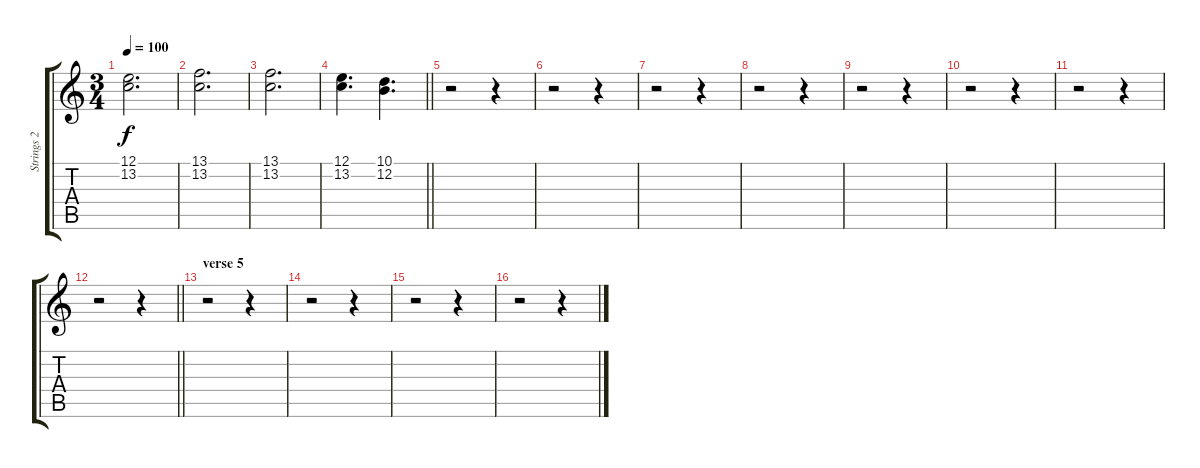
\track ("Strings 2" "Strings 2") {instrument stringensemble1}
\staff {score tabs}
\tuning (E4 B3 G3 D3 A2 E2) {hide}
\ts (3 4)
\tempo 100
\clef g2
\ks c
(12.1 13.2).2{d dy f} |
(13.1 13.2).2{d} |
(13.1 13.2).2{d} |
\barLineRight lightlight
(12.1 13.2).4{d} (10.1 12.2).4{d} |
\section ("" "")
r.2 r.4 |
r.2 r.4 |
r.2 r.4 |
r.2 r.4 |
r.2 r.4 |
r.2 r.4 |
r.2 r.4 |
\barLineRight lightlight
r.2 r.4 |
\section ("" "verse 5")
r.2 r.4 |
r.2 r.4 |
r.2 r.4 |
r.2 r.4
